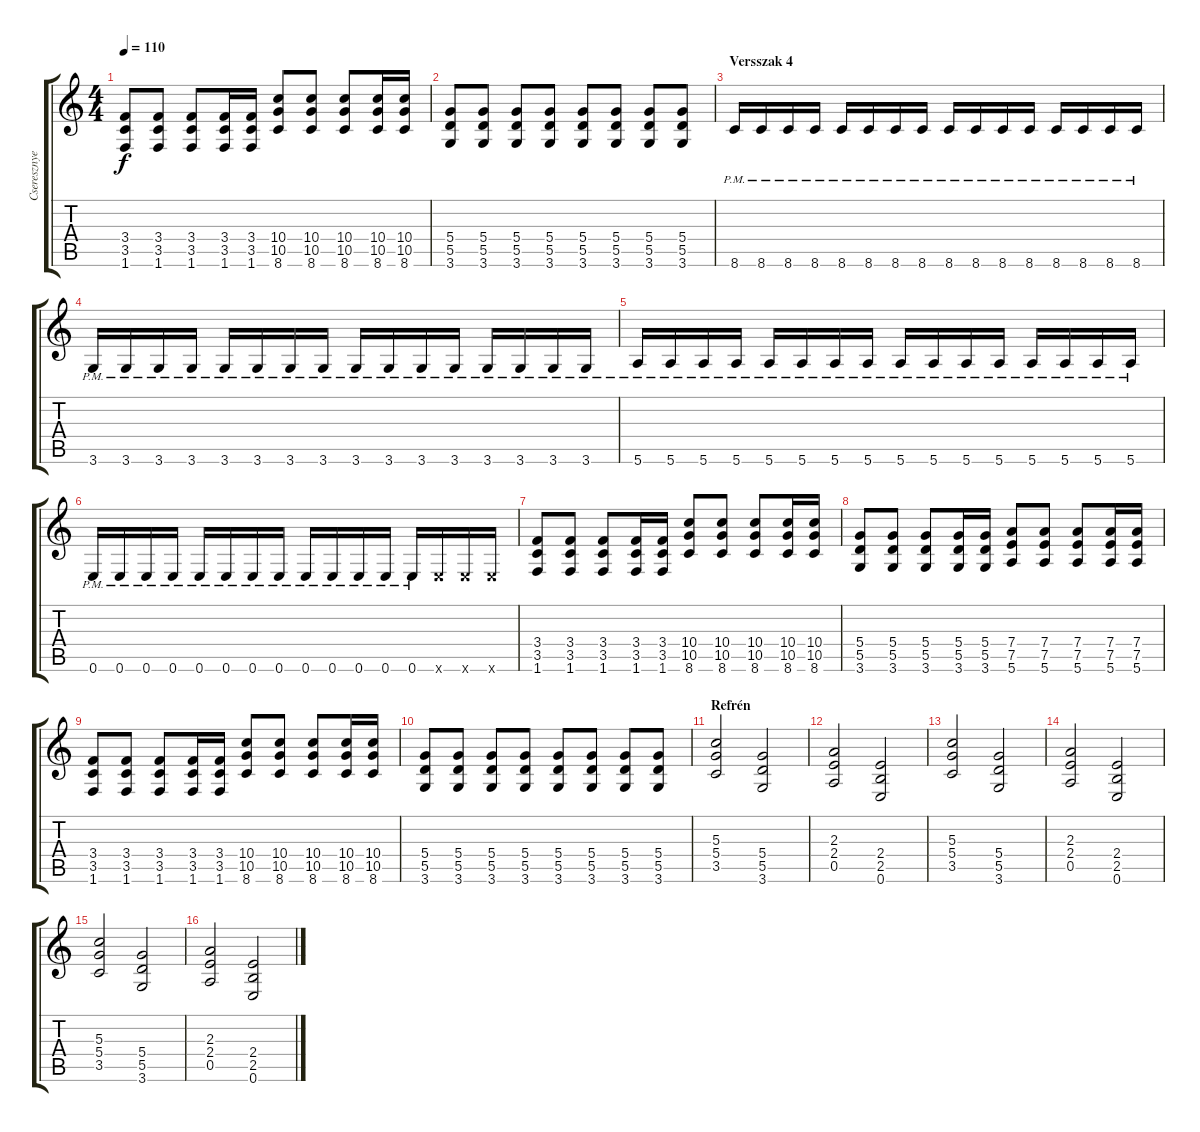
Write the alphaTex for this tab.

\track ("Cseresznye" "Cseresznye") {instrument distortionguitar}
\staff {score tabs}
\tuning (E4 B3 G3 D3 A2 E2) {hide}
\ts (4 4)
\tempo 110
\clef g2
\ks c
(3.4 3.5 1.6).8{dy f} (3.4 3.5 1.6).8 (3.4 3.5 1.6).8 (3.4 3.5 1.6).16 (3.4 3.5 1.6).16 (10.4 10.5 8.6).8 (10.4 10.5 8.6).8 (10.4 10.5 8.6).8 (10.4 10.5 8.6).16 (10.4 10.5 8.6).16 |
(5.4 5.5 3.6).8 (5.4 5.5 3.6).8 (5.4 5.5 3.6).8 (5.4 5.5 3.6).8 (5.4 5.5 3.6).8 (5.4 5.5 3.6).8 (5.4 5.5 3.6).8 (5.4 5.5 3.6).8 |
\section ("" "Versszak 4")
8.6{pm}.16 8.6{pm}.16 8.6{pm}.16 8.6{pm}.16 8.6{pm}.16 8.6{pm}.16 8.6{pm}.16 8.6{pm}.16 8.6{pm}.16 8.6{pm}.16 8.6{pm}.16 8.6{pm}.16 8.6{pm}.16 8.6{pm}.16 8.6{pm}.16 8.6{pm}.16 |
3.6{pm}.16 3.6{pm}.16 3.6{pm}.16 3.6{pm}.16 3.6{pm}.16 3.6{pm}.16 3.6{pm}.16 3.6{pm}.16 3.6{pm}.16 3.6{pm}.16 3.6{pm}.16 3.6{pm}.16 3.6{pm}.16 3.6{pm}.16 3.6{pm}.16 3.6{pm}.16 |
5.6{pm}.16 5.6{pm}.16 5.6{pm}.16 5.6{pm}.16 5.6{pm}.16 5.6{pm}.16 5.6{pm}.16 5.6{pm}.16 5.6{pm}.16 5.6{pm}.16 5.6{pm}.16 5.6{pm}.16 5.6{pm}.16 5.6{pm}.16 5.6{pm}.16 5.6{pm}.16 |
0.6{pm}.16 0.6{pm}.16 0.6{pm}.16 0.6{pm}.16 0.6{pm}.16 0.6{pm}.16 0.6{pm}.16 0.6{pm}.16 0.6{pm}.16 0.6{pm}.16 0.6{pm}.16 0.6{pm}.16 0.6{pm}.16 0.6{x}.16 0.6{x}.16 0.6{x}.16 |
(3.4 3.5 1.6).8 (3.4 3.5 1.6).8 (3.4 3.5 1.6).8 (3.4 3.5 1.6).16 (3.4 3.5 1.6).16 (10.4 10.5 8.6).8 (10.4 10.5 8.6).8 (10.4 10.5 8.6).8 (10.4 10.5 8.6).16 (10.4 10.5 8.6).16 |
(5.4 5.5 3.6).8 (5.4 5.5 3.6).8 (5.4 5.5 3.6).8 (5.4 5.5 3.6).16 (5.4 5.5 3.6).16 (7.4 7.5 5.6).8 (7.4 7.5 5.6).8 (7.4 7.5 5.6).8 (7.4 7.5 5.6).16 (7.4 7.5 5.6).16 |
(3.4 3.5 1.6).8 (3.4 3.5 1.6).8 (3.4 3.5 1.6).8 (3.4 3.5 1.6).16 (3.4 3.5 1.6).16 (10.4 10.5 8.6).8 (10.4 10.5 8.6).8 (10.4 10.5 8.6).8 (10.4 10.5 8.6).16 (10.4 10.5 8.6).16 |
(5.4 5.5 3.6).8 (5.4 5.5 3.6).8 (5.4 5.5 3.6).8 (5.4 5.5 3.6).8 (5.4 5.5 3.6).8 (5.4 5.5 3.6).8 (5.4 5.5 3.6).8 (5.4 5.5 3.6).8 |
\section ("" "Refrén")
(5.3 5.4 3.5).2 (5.4 5.5 3.6).2 |
(2.3 2.4 0.5).2 (2.4 2.5 0.6).2 |
(5.3 5.4 3.5).2 (5.4 5.5 3.6).2 |
(2.3 2.4 0.5).2 (2.4 2.5 0.6).2 |
(5.3 5.4 3.5).2 (5.4 5.5 3.6).2 |
(2.3 2.4 0.5).2 (2.4 2.5 0.6).2
